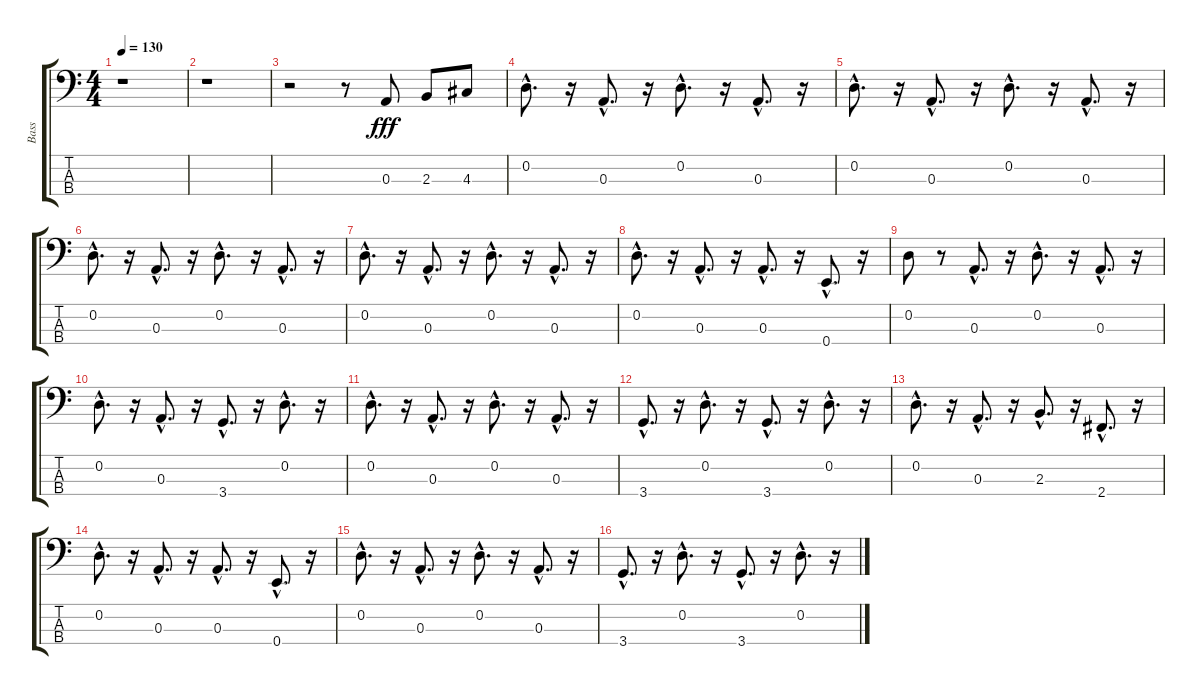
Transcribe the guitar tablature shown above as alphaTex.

\track ("Bass" "Bass") {instrument acousticbass}
\staff {score tabs}
\tuning (G2 D2 A1 E1) {hide}
\ts (4 4)
\tempo 130
\clef f4
\ks c
r.1{dy fff instrument acousticbass} |
r.1 |
r.2 r.8 0.3.8{instrument acousticbass} 2.3.8 4.3.8 |
0.2{hac}.8{d} r.16 0.3{hac}.8{d} r.16 0.2{hac}.8{d} r.16 0.3{hac}.8{d} r.16 |
0.2{hac}.8{d} r.16 0.3{hac}.8{d} r.16 0.2{hac}.8{d} r.16 0.3{hac}.8{d} r.16 |
0.2{hac}.8{d} r.16 0.3{hac}.8{d} r.16 0.2{hac}.8{d} r.16 0.3{hac}.8{d} r.16 |
0.2{hac}.8{d} r.16 0.3{hac}.8{d} r.16 0.2{hac}.8{d} r.16 0.3{hac}.8{d} r.16 |
0.2{hac}.8{d} r.16 0.3{hac}.8{d} r.16 0.3{hac}.8{d} r.16 0.4{hac}.8{d} r.16 |
0.2.8 r.8 0.3{hac}.8{d} r.16 0.2{hac}.8{d} r.16 0.3{hac}.8{d} r.16 |
0.2{hac}.8{d} r.16 0.3{hac}.8{d} r.16 3.4{hac}.8{d} r.16 0.2{hac}.8{d} r.16 |
0.2{hac}.8{d} r.16 0.3{hac}.8{d} r.16 0.2{hac}.8{d} r.16 0.3{hac}.8{d} r.16 |
3.4{hac}.8{d} r.16 0.2{hac}.8{d} r.16 3.4{hac}.8{d} r.16 0.2{hac}.8{d} r.16 |
0.2{hac}.8{d} r.16 0.3{hac}.8{d} r.16 2.3{hac}.8{d} r.16 2.4{hac}.8{d} r.16 |
0.2{hac}.8{d} r.16 0.3{hac}.8{d} r.16 0.3{hac}.8{d} r.16 0.4{hac}.8{d} r.16 |
0.2{hac}.8{d} r.16 0.3{hac}.8{d} r.16 0.2{hac}.8{d} r.16 0.3{hac}.8{d} r.16 |
3.4{hac}.8{d} r.16 0.2{hac}.8{d} r.16 3.4{hac}.8{d} r.16 0.2{hac}.8{d} r.16
